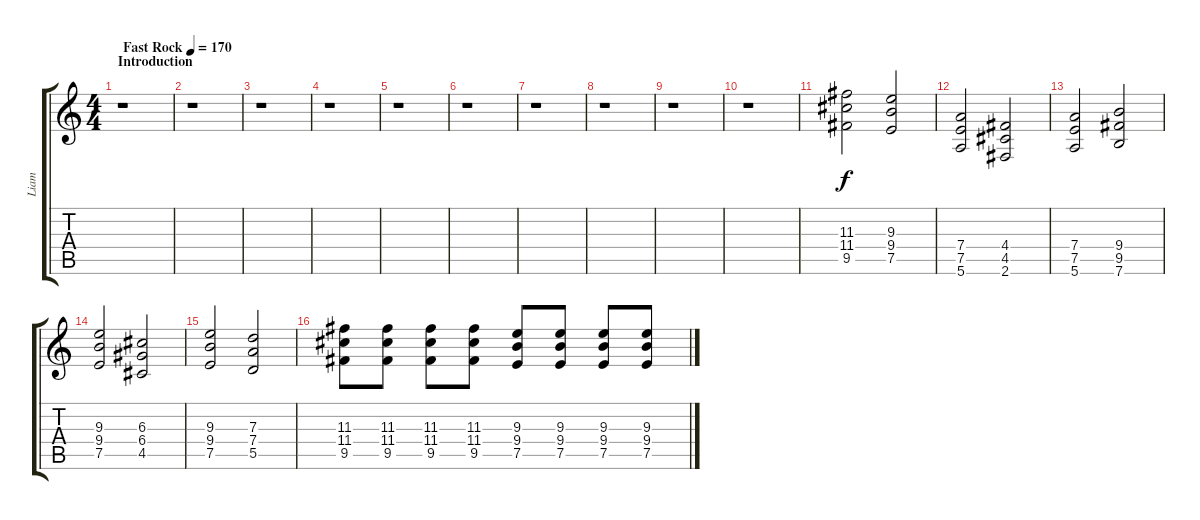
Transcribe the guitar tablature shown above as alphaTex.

\track ("Liam" "Liam") {mute instrument distortionguitar}
\staff {score tabs}
\tuning (E4 B3 G3 D3 A2 E2) {hide}
\ts (4 4)
\section ("" "Introduction")
\tempo (170 "Fast Rock")
\clef g2
\ks c
r.1{dy f instrument distortionguitar} |
r.1 |
r.1 |
r.1 |
r.1 |
r.1 |
r.1 |
r.1 |
r.1 |
r.1 |
(11.3 11.4 9.5).2 (9.3 9.4 7.5).2 |
(7.4 7.5 5.6).2 (4.4 4.5 2.6).2 |
(7.4 7.5 5.6).2 (9.4 9.5 7.6).2 |
(9.3 9.4 7.5).2 (6.3 6.4 4.5).2 |
(9.3 9.4 7.5).2 (7.3 7.4 5.5).2 |
(11.3 11.4 9.5).8 (11.3 11.4 9.5).8 (11.3 11.4 9.5).8 (11.3 11.4 9.5).8 (9.3 9.4 7.5).8 (9.3 9.4 7.5).8 (9.3 9.4 7.5).8 (9.3 9.4 7.5).8
